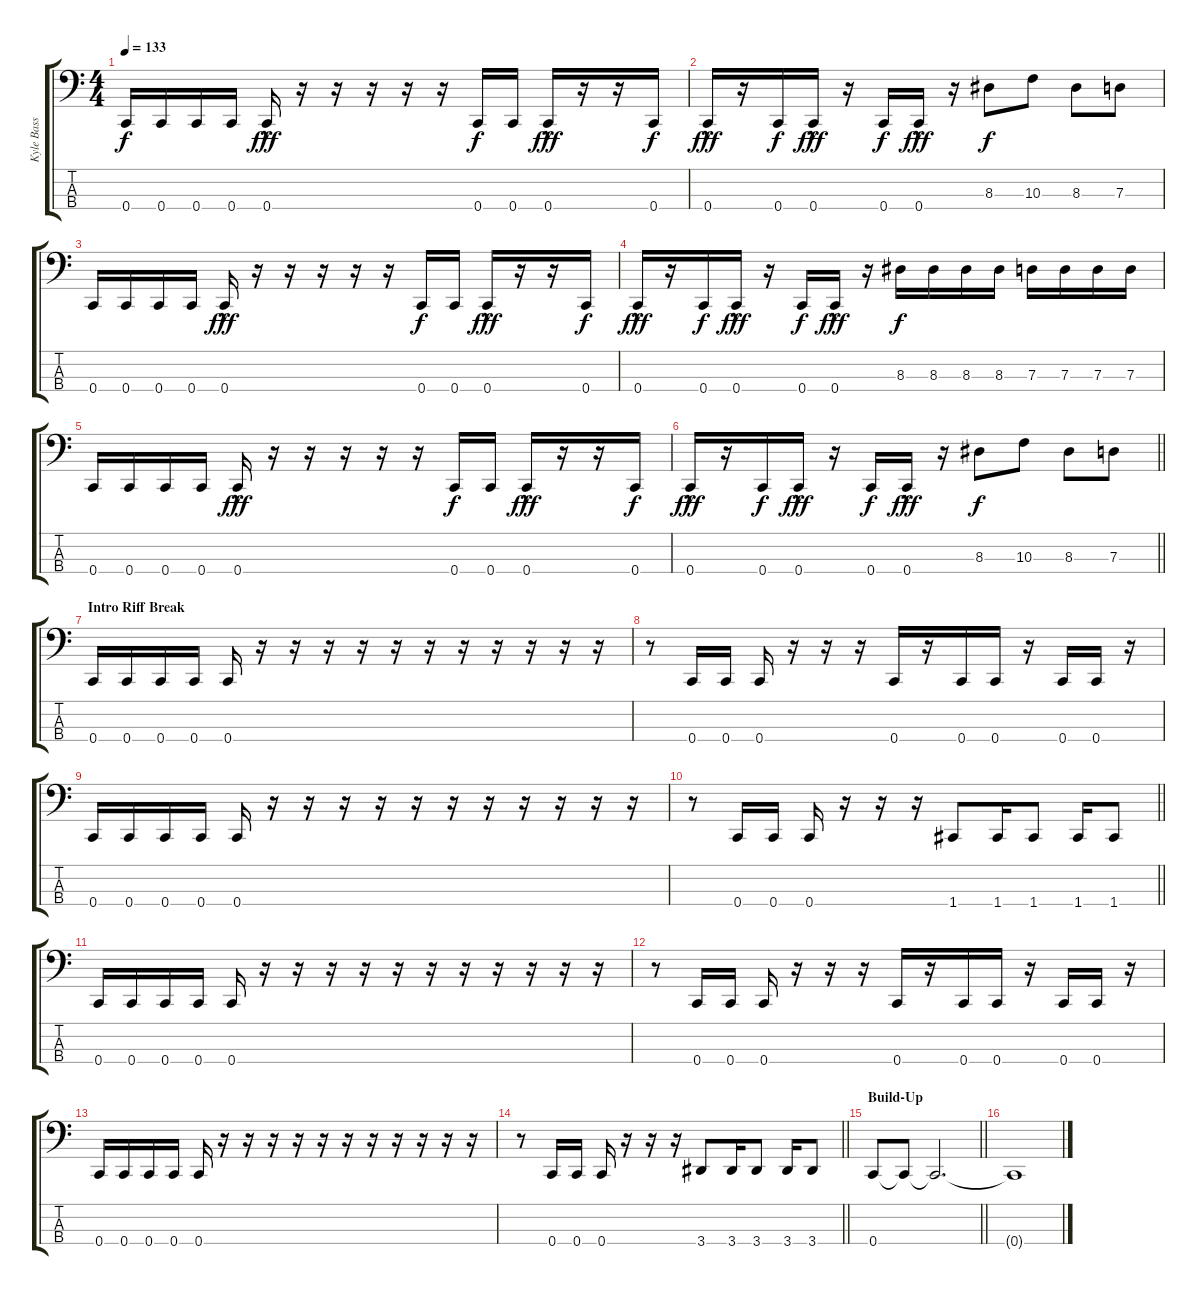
\track ("Kyle Bass" "Kyle Bass") {instrument electricbasspick}
\staff {score tabs}
\tuning (F2 C2 G1 C1) {hide}
\ts (4 4)
\tempo 133
\clef f4
\ks c
0.4.16{dy f} 0.4.16 0.4.16 0.4.16 0.4{hac}.16{dy fff} r.16 r.16 r.16 r.16 r.16 0.4.16{dy f} 0.4.16 0.4{hac}.16{dy fff} r.16 r.16 0.4.16{dy f} |
0.4{hac}.16{dy fff} r.16 0.4.16{dy f} 0.4{hac}.16{dy fff} r.16 0.4.16{dy f} 0.4{hac}.16{dy fff} r.16 8.3.8{dy f} 10.3.8 8.3.8 7.3.8 |
0.4.16 0.4.16 0.4.16 0.4.16 0.4{hac}.16{dy fff} r.16 r.16 r.16 r.16 r.16 0.4.16{dy f} 0.4.16 0.4{hac}.16{dy fff} r.16 r.16 0.4.16{dy f} |
0.4{hac}.16{dy fff} r.16 0.4.16{dy f} 0.4{hac}.16{dy fff} r.16 0.4.16{dy f} 0.4{hac}.16{dy fff} r.16 8.3.16{dy f} 8.3.16 8.3.16 8.3.16 7.3.16 7.3.16 7.3.16 7.3.16 |
0.4.16 0.4.16 0.4.16 0.4.16 0.4{hac}.16{dy fff} r.16 r.16 r.16 r.16 r.16 0.4.16{dy f} 0.4.16 0.4{hac}.16{dy fff} r.16 r.16 0.4.16{dy f} |
\barLineRight lightlight
0.4{hac}.16{dy fff} r.16 0.4.16{dy f} 0.4{hac}.16{dy fff} r.16 0.4.16{dy f} 0.4{hac}.16{dy fff} r.16 8.3.8{dy f} 10.3.8 8.3.8 7.3.8 |
\section ("" "Intro Riff Break")
0.4.16 0.4.16 0.4.16 0.4.16 0.4.16 r.16 r.16 r.16 r.16 r.16 r.16 r.16 r.16 r.16 r.16 r.16 |
r.8 0.4.16 0.4.16 0.4.16 r.16 r.16 r.16 0.4.16 r.16 0.4.16 0.4.16 r.16 0.4.16 0.4.16 r.16 |
0.4.16 0.4.16 0.4.16 0.4.16 0.4.16 r.16 r.16 r.16 r.16 r.16 r.16 r.16 r.16 r.16 r.16 r.16 |
\barLineRight lightlight
r.8 0.4.16 0.4.16 0.4.16 r.16 r.16 r.16 1.4.8 1.4.16 1.4.8 1.4.16 1.4.8 |
\section ("" "")
0.4.16 0.4.16 0.4.16 0.4.16 0.4.16 r.16 r.16 r.16 r.16 r.16 r.16 r.16 r.16 r.16 r.16 r.16 |
r.8 0.4.16 0.4.16 0.4.16 r.16 r.16 r.16 0.4.16 r.16 0.4.16 0.4.16 r.16 0.4.16 0.4.16 r.16 |
0.4.16 0.4.16 0.4.16 0.4.16 0.4.16 r.16 r.16 r.16 r.16 r.16 r.16 r.16 r.16 r.16 r.16 r.16 |
\barLineRight lightlight
r.8 0.4.16 0.4.16 0.4.16 r.16 r.16 r.16 3.4.8 3.4.16 3.4.8 3.4.16 3.4.8 |
\section ("" "Build-Up")
\barLineRight lightlight
0.4.8 0.4{t}.8 0.4{t}.2{d} |
0.4{t}.1
